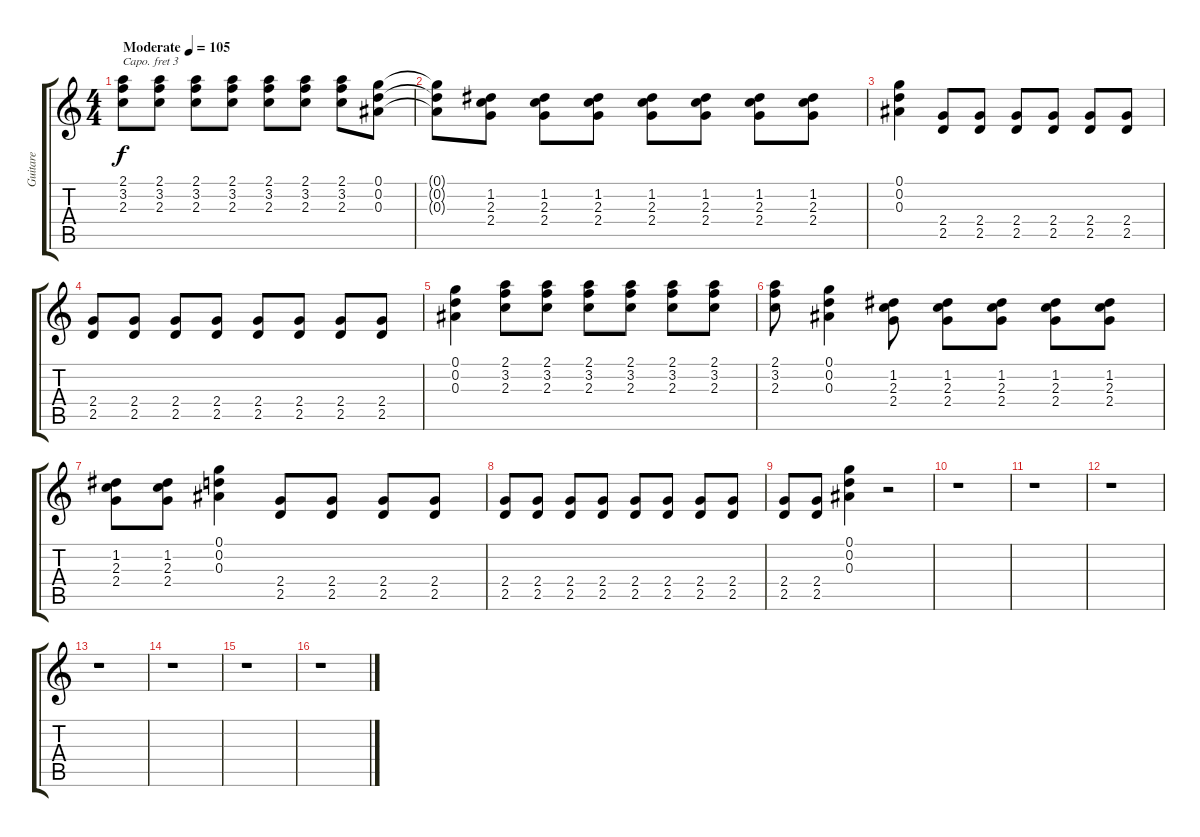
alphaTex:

\track ("Guitare" "Guitare") {instrument acousticguitarsteel}
\staff {score tabs}
\capo 3
\tuning (E4 B3 G3 D3 A2 E2) {hide}
\ts (4 4)
\tempo (105 "Moderate")
\clef g2
\ks c
(2.1 3.2 2.3).8{dy f instrument acousticguitarsteel} (2.1 3.2 2.3).8 (2.1 3.2 2.3).8 (2.1 3.2 2.3).8 (2.1 3.2 2.3).8 (2.1 3.2 2.3).8 (2.1 3.2 2.3).8 (0.1 0.2 0.3).8 |
(0.1{t} 0.2{t} 0.3{t}).8 (1.2 2.3 2.4).8 (1.2 2.3 2.4).8 (1.2 2.3 2.4).8 (1.2 2.3 2.4).8 (1.2 2.3 2.4).8 (1.2 2.3 2.4).8 (1.2 2.3 2.4).8 |
(0.1 0.2 0.3).4 (2.4 2.5).8 (2.4 2.5).8 (2.4 2.5).8 (2.4 2.5).8 (2.4 2.5).8 (2.4 2.5).8 |
(2.4 2.5).8 (2.4 2.5).8 (2.4 2.5).8 (2.4 2.5).8 (2.4 2.5).8 (2.4 2.5).8 (2.4 2.5).8 (2.4 2.5).8 |
(0.1 0.2 0.3).4 (2.1 3.2 2.3).8 (2.1 3.2 2.3).8 (2.1 3.2 2.3).8 (2.1 3.2 2.3).8 (2.1 3.2 2.3).8 (2.1 3.2 2.3).8 |
(2.1 3.2 2.3).8 (0.1 0.2 0.3).4 (1.2 2.3 2.4).8 (1.2 2.3 2.4).8 (1.2 2.3 2.4).8 (1.2 2.3 2.4).8 (1.2 2.3 2.4).8 |
(1.2 2.3 2.4).8 (1.2 2.3 2.4).8 (0.1 0.2 0.3).4 (2.4 2.5).8 (2.4 2.5).8 (2.4 2.5).8 (2.4 2.5).8 |
(2.4 2.5).8 (2.4 2.5).8 (2.4 2.5).8 (2.4 2.5).8 (2.4 2.5).8 (2.4 2.5).8 (2.4 2.5).8 (2.4 2.5).8 |
(2.4 2.5).8 (2.4 2.5).8 (0.1 0.2 0.3).4 r.2 |
r.1 |
r.1 |
r.1 |
r.1 |
r.1 |
r.1 |
r.1
